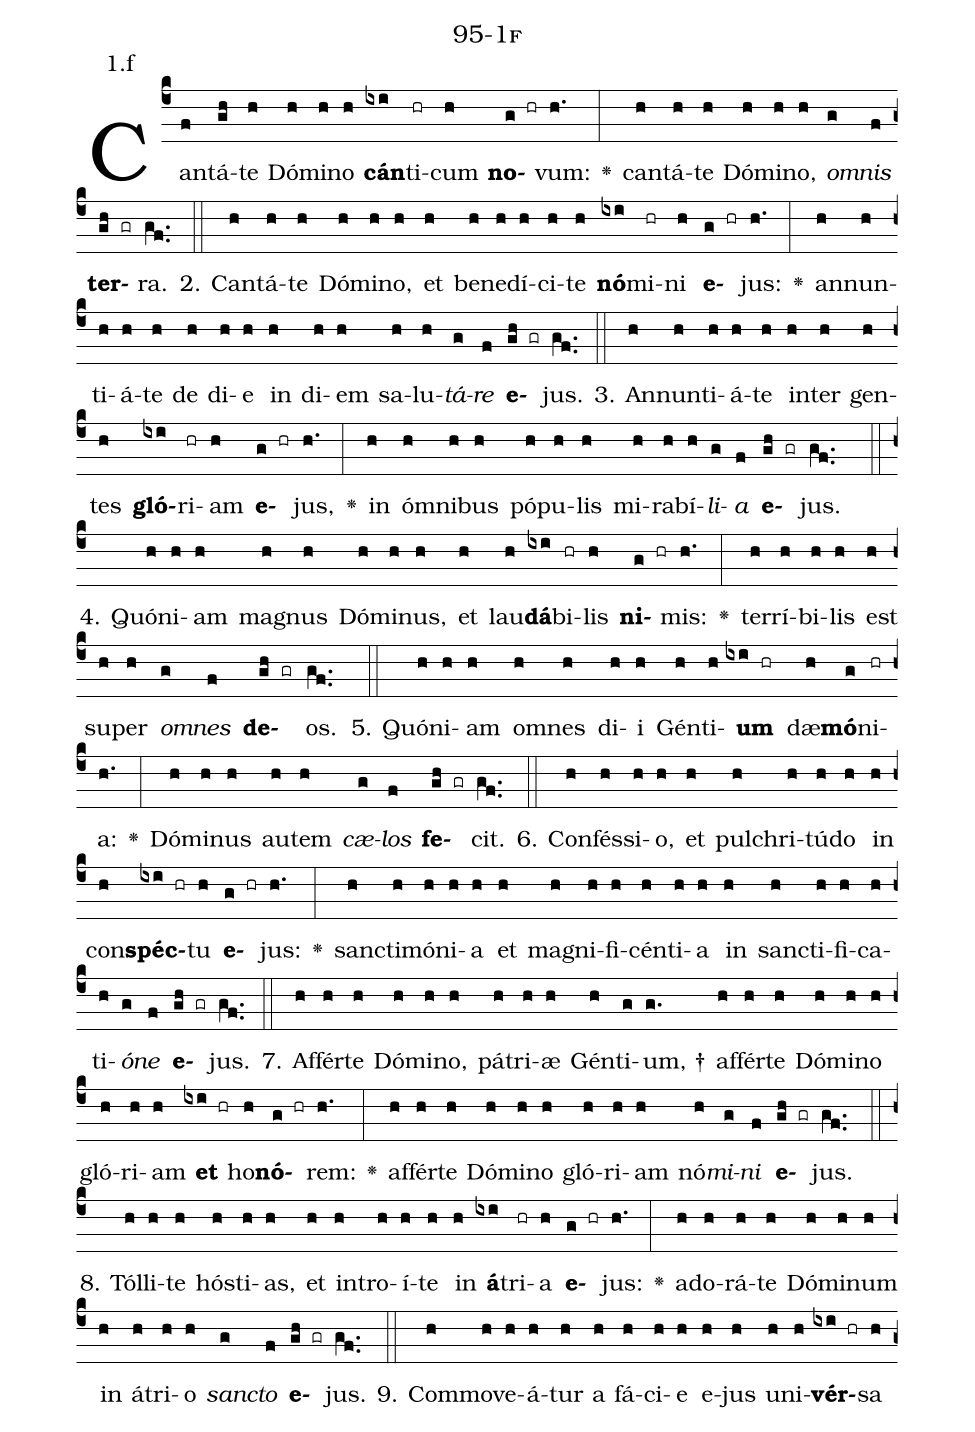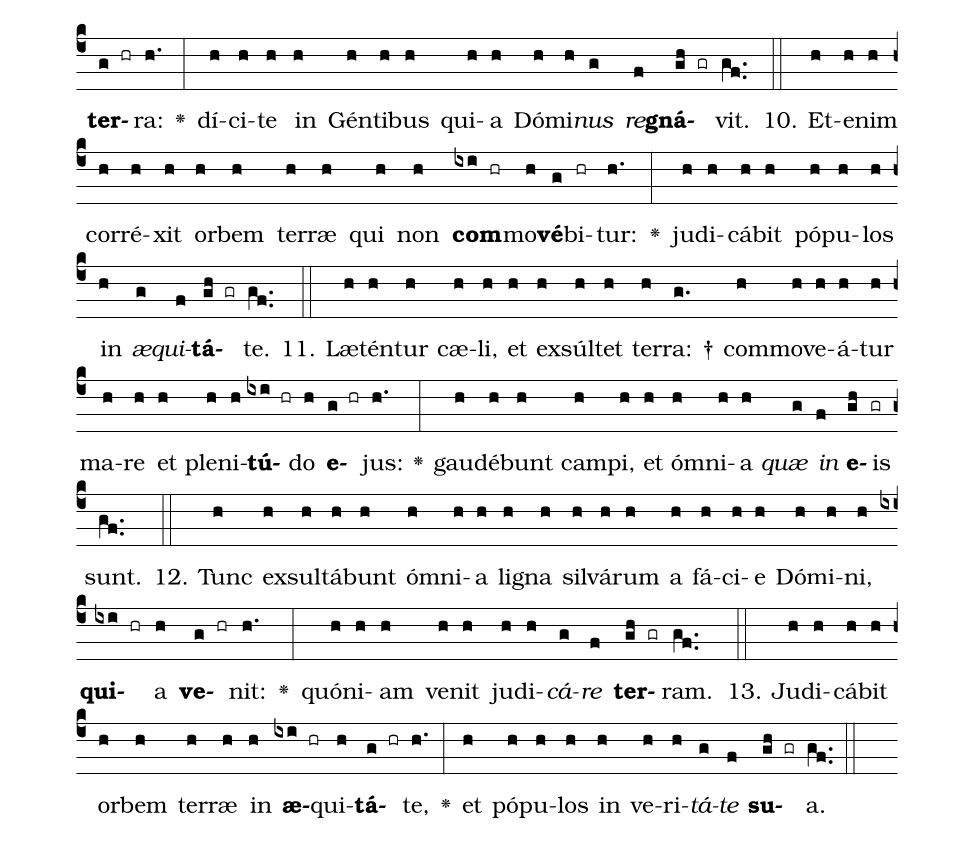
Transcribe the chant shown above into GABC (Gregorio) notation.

name: 95-1f;
annotation: 1.f;
%%
(c4)Can(f)tá(gh)te(h) Dó(h)mi(h)no(h) <b>cán</b>(ixi)ti(hr)cum(h) <b>no</b>(g hr)vum:(h.) <v>\greheightstar</v>(:) can(h)tá(h)te(h) Dó(h)mi(h)no,(h) <i>om</i>(g)<i>nis</i>(f) <b>ter</b>(gh gr)ra.(gf..) (::)
2. Can(h)tá(h)te(h) Dó(h)mi(h)no,(h) et(h) be(h)ne(h)dí(h)ci(h)te(h) <b>nó</b>(ixi)mi(hr)ni(h) <b>e</b>(g hr)jus:(h.) <v>\greheightstar</v>(:) an(h)nun(h)ti(h)á(h)te(h) de(h) di(h)e(h) in(h) di(h)em(h) sa(h)lu(h)<i>tá</i>(g)<i>re</i>(f) <b>e</b>(gh gr)jus.(gf..) (::)
3. An(h)nun(h)ti(h)á(h)te(h) in(h)ter(h) gen(h)tes(h) <b>gló</b>(ixi)ri(hr)am(h) <b>e</b>(g hr)jus,(h.) <v>\greheightstar</v>(:) in(h) óm(h)ni(h)bus(h) pó(h)pu(h)lis(h) mi(h)ra(h)bí(h)<i>li</i>(g)<i>a</i>(f) <b>e</b>(gh gr)jus.(gf..) (::)
4. Quón(h)i(h)am(h) ma(h)gnus(h) Dó(h)mi(h)nus,(h) et(h) lau(h)<b>dá</b>(ixi)bi(hr)lis(h) <b>ni</b>(g hr)mis:(h.) <v>\greheightstar</v>(:) ter(h)rí(h)bi(h)lis(h) est(h) su(h)per(h) <i>om</i>(g)<i>nes</i>(f) <b>de</b>(gh gr)os.(gf..) (::)
5. Quón(h)i(h)am(h) om(h)nes(h) di(h)i(h) Gén(h)ti(h)<b>um</b>(ixi hr) dæ(h)<b>mó</b>(g)ni(hr)a:(h.) <v>\greheightstar</v>(:) Dó(h)mi(h)nus(h) au(h)tem(h) <i>cæ</i>(g)<i>los</i>(f) <b>fe</b>(gh gr)cit.(gf..) (::)
6. Con(h)fés(h)si(h)o,(h) et(h) pul(h)chri(h)tú(h)do(h) in(h) con(h)<b>spéc</b>(ixi hr)tu(h) <b>e</b>(g hr)jus:(h.) <v>\greheightstar</v>(:) sanc(h)ti(h)mó(h)ni(h)a(h) et(h) ma(h)gni(h)fi(h)cén(h)ti(h)a(h) in(h) sanc(h)ti(h)fi(h)ca(h)ti(h)<i>ó</i>(g)<i>ne</i>(f) <b>e</b>(gh gr)jus.(gf..) (::)
7. Af(h)fér(h)te(h) Dó(h)mi(h)no,(h) pá(h)tri(h)æ(h) Gén(h)ti(g)um, †(g.) af(h)fér(h)te(h) Dó(h)mi(h)no(h) gló(h)ri(h)am(h) <b>et</b>(ixi hr) ho(h)<b>nó</b>(g hr)rem:(h.) <v>\greheightstar</v>(:) af(h)fér(h)te(h) Dó(h)mi(h)no(h) gló(h)ri(h)am(h) nó(h)<i>mi</i>(g)<i>ni</i>(f) <b>e</b>(gh gr)jus.(gf..) (::)
8. Tól(h)li(h)te(h) hós(h)ti(h)as,(h) et(h) in(h)tro(h)í(h)te(h) in(h) <b>á</b>(ixi)tri(hr)a(h) <b>e</b>(g hr)jus:(h.) <v>\greheightstar</v>(:) ad(h)o(h)rá(h)te(h) Dó(h)mi(h)num(h) in(h) á(h)tri(h)o(h) <i>sanc</i>(g)<i>to</i>(f) <b>e</b>(gh gr)jus.(gf..) (::)
9. Com(h)mo(h)ve(h)á(h)tur(h) a(h) fá(h)ci(h)e(h) e(h)jus(h) u(h)ni(h)<b>vér</b>(ixi hr)sa(h) <b>ter</b>(g hr)ra:(h.) <v>\greheightstar</v>(:) dí(h)ci(h)te(h) in(h) Gén(h)ti(h)bus(h) qui(h)a(h) Dó(h)mi(h)<i>nus</i>(g) <i>re</i>(f)<b>gná</b>(gh gr)vit.(gf..) (::)
10. Et(h)e(h)nim(h) cor(h)ré(h)xit(h) or(h)bem(h) ter(h)ræ(h) qui(h) non(h) <b>com</b>(ixi hr)mo(h)<b>vé</b>(g)bi(hr)tur:(h.) <v>\greheightstar</v>(:) ju(h)di(h)cá(h)bit(h) pó(h)pu(h)los(h) in(h) <i>æ</i>(g)<i>qui</i>(f)<b>tá</b>(gh gr)te.(gf..) (::)
11. Læ(h)tén(h)tur(h) cæ(h)li,(h) et(h) ex(h)súl(h)tet(h) ter(h)ra: †(g.) com(h)mo(h)ve(h)á(h)tur(h) ma(h)re(h) et(h) ple(h)ni(h)<b>tú</b>(ixi hr)do(h) <b>e</b>(g hr)jus:(h.) <v>\greheightstar</v>(:) gau(h)dé(h)bunt(h) cam(h)pi,(h) et(h) óm(h)ni(h)a(h) <i>quæ</i>(g) <i>in</i>(f) <b>e</b>(gh)is(gr) sunt.(gf..) (::)
12. Tunc(h) ex(h)sul(h)tá(h)bunt(h) óm(h)ni(h)a(h) li(h)gna(h) sil(h)vá(h)rum(h) a(h) fá(h)ci(h)e(h) Dó(h)mi(h)ni,(h) <b>qui</b>(ixi hr)a(h) <b>ve</b>(g hr)nit:(h.) <v>\greheightstar</v>(:) quón(h)i(h)am(h) ve(h)nit(h) ju(h)di(h)<i>cá</i>(g)<i>re</i>(f) <b>ter</b>(gh gr)ram.(gf..) (::)
13. Ju(h)di(h)cá(h)bit(h) or(h)bem(h) ter(h)ræ(h) in(h) <b>æ</b>(ixi hr)qui(h)<b>tá</b>(g hr)te,(h.) <v>\greheightstar</v>(:) et(h) pó(h)pu(h)los(h) in(h) ve(h)ri(h)<i>tá</i>(g)<i>te</i>(f) <b>su</b>(gh gr)a.(gf..) (::)
